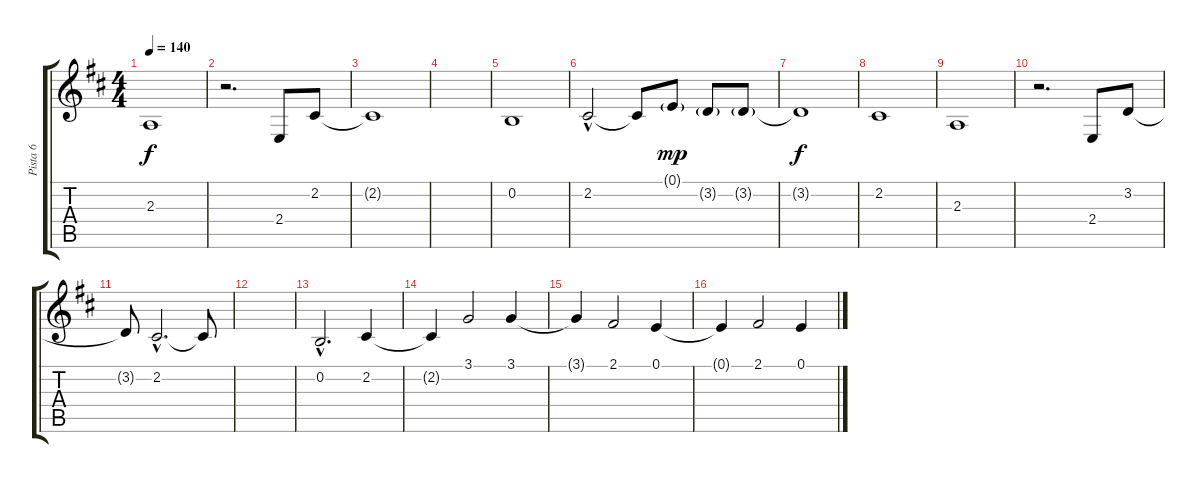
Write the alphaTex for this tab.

\track ("Pista 6" "Pista 6") {instrument synthstrings1}
\staff {score tabs}
\tuning (E4 B3 G3 D3 A2 E2) {hide}
\ts (4 4)
\tempo 140
\clef g2
\ks d
2.3.1{dy f} |
r.2{d} 2.4.8 2.2.8 |
2.2{t}.1 |
|
0.2.1 |
2.2{hac}.2 2.2{t}.8 0.1{g}.8{dy mp} 3.2{g}.8 3.2{g}.8 |
3.2{t}.1{dy f} |
2.2.1 |
2.3.1 |
r.2{d} 2.4.8 3.2.8 |
3.2{t}.8 2.2{hac}.2{d} 2.2{t}.8 |
|
0.2{hac}.2{d} 2.2.4 |
2.2{t}.4 3.1.2 3.1.4 |
3.1{t}.4 2.1.2 0.1.4 |
0.1{t}.4 2.1.2 0.1.4
